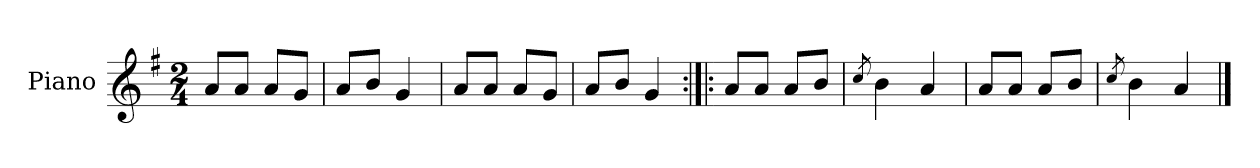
**kern
*part1
*staff1
*I"Piano
*I'Pno.
*clefG2
*k[f#]
*M2/4
=1
8a/L
8a/J
8a/L
8g/J
=2
8a/L
8b/J
4g/
=3
8a/L
8a/J
8a/L
8g/J
=4
8a/L
8b/J
4g/
=5:|!|:
8a/L
8a/J
8a/L
8b/J
=6
8qcc/
4b\
4a/
=7
8a/L
8a/J
8a/L
8b/J
=8
8qcc/
4b\
4a/
==
*-
